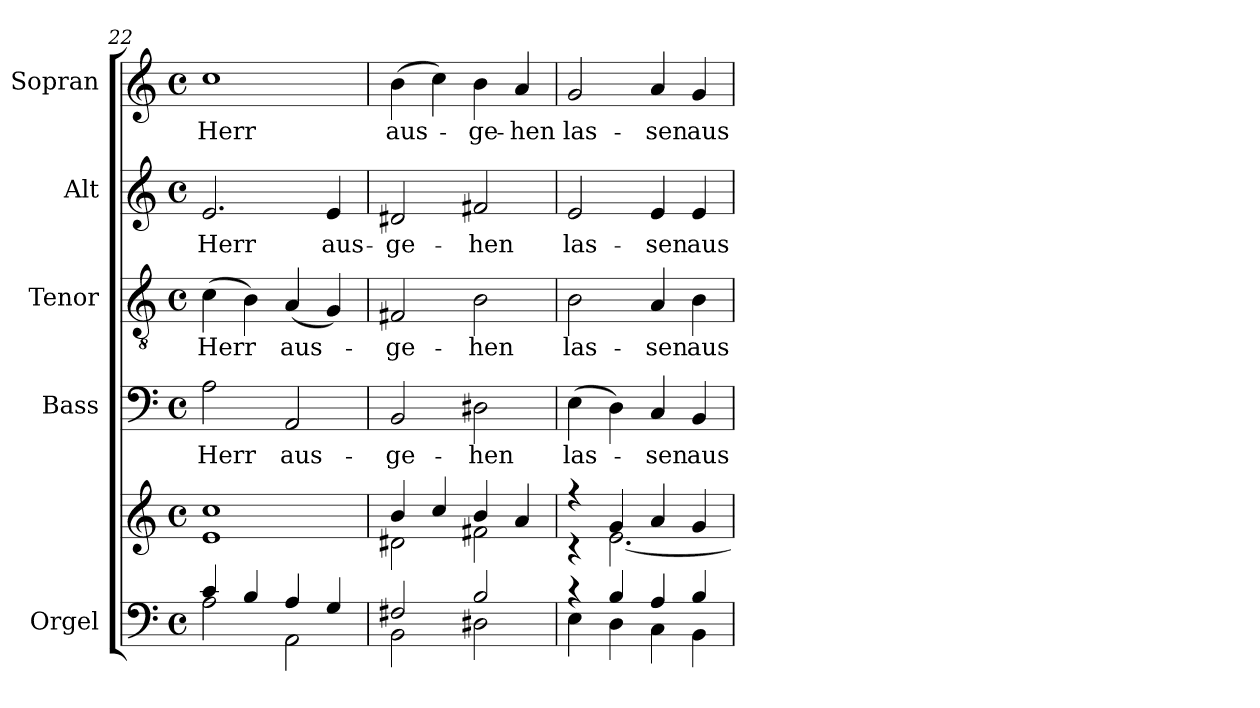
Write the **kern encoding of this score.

**kern	**kern	**kern	**text	**kern	**text	**kern	**text	**kern	**text
*part5	*part5	*part4	*part4	*part3	*part3	*part2	*part2	*part1	*part1
*staff6	*staff5	*staff4	*staff4	*staff3	*staff3	*staff2	*staff2	*staff1	*staff1
*I"Orgel	*	*I"Bass	*	*I"Tenor	*	*I"Alt	*	*I"Sopran	*
*I'Org.	*	*I'B	*	*I'T	*	*I'A	*	*I'S	*
*clefF4	*clefG2	*clefF4	*	*clefGv2	*	*clefG2	*	*clefG2	*
*k[]	*k[]	*k[]	*	*k[]	*	*k[]	*	*k[]	*
*C:	*C:	*C:	*	*C:	*	*C:	*	*C:	*
*M4/4	*M4/4	*M4/4	*	*M4/4	*	*M4/4	*	*M4/4	*
*met(c)	*met(c)	*met(c)	*	*met(c)	*	*met(c)	*	*met(c)	*
=22	=22	=22	=22	=22	=22	=22	=22	=22	=22
*^	*^	*	*	*	*	*	*	*	*
!	!	!	!	!	!LO:LY:b	!	!LO:LY:b	!	!LO:LY:b	!	!LO:LY:b
4c/	2A\	1cc	1e	2A\	Herr	(>4c\	Herr	2.e/	Herr	1cc	Herr
4B/	.	.	.	.	.	4B\)	.	.	.	.	.
!	!	!	!	!	!LO:LY:b	!	!LO:LY:b	!	!	!	!
4A/	2AA\	.	.	2AA/	aus-	(<4A/	aus-	.	.	.	.
!	!	!	!	!	!	!	!	!	!LO:LY:b	!	!
4G/	.	.	.	.	.	4G/)	.	4e/	aus-	.	.
!!LO:LB:g=z
=23	=23	=23	=23	=23	=23	=23	=23	=23	=23	=23	=23
!	!	!	!	!	!LO:LY:b	!	!LO:LY:b	!	!LO:LY:b	!	!LO:LY:b
2F#X/	2BB\	4b/	2d#X\	2BB/	-ge-	2F#X/	-ge-	2d#X/	-ge-	(>4b\	aus-
.	.	4cc/	.	.	.	.	.	.	.	4cc\)	.
!	!	!	!	!	!LO:LY:b	!	!LO:LY:b	!	!LO:LY:b	!	!LO:LY:b
2B/	2D#X\	4b/	2f#X\	2D#X\	-hen	2B\	-hen	2f#X/	-hen	4b\	-ge-
!	!	!	!	!	!	!	!	!	!	!	!LO:LY:b
.	.	4a/	.	.	.	.	.	.	.	4a/	-hen
=24	=24	=24	=24	=24	=24	=24	=24	=24	=24	=24	=24
!	!	!	!	!	!LO:LY:b	!	!LO:LY:b	!	!LO:LY:b	!	!LO:LY:b
4rc	4E\	4r	4r	(>4E\	las-	2B\	las-	2e/	las-	2g/	las-
4B/	4D\	4g/	[<2.e\	4D\)	.	.	.	.	.	.	.
!	!	!	!	!	!LO:LY:b	!	!LO:LY:b	!	!LO:LY:b	!	!LO:LY:b
4A/	4C\	4a/	.	4C/	-sen	4A/	-sen	4e/	-sen	4a/	-sen
!	!	!	!	!	!LO:LY:b	!	!LO:LY:b	!	!LO:LY:b	!	!LO:LY:b
4B/	4BB\	4g/	.	4BB/	aus	4B\	aus	4e/	aus	4g/	aus
*v	*v	*	*	*	*	*	*	*	*	*	*
*	*v	*v	*	*	*	*	*	*	*	*
=	=	=	=	=	=	=	=	=	=
*-	*-	*-	*-	*-	*-	*-	*-	*-	*-
